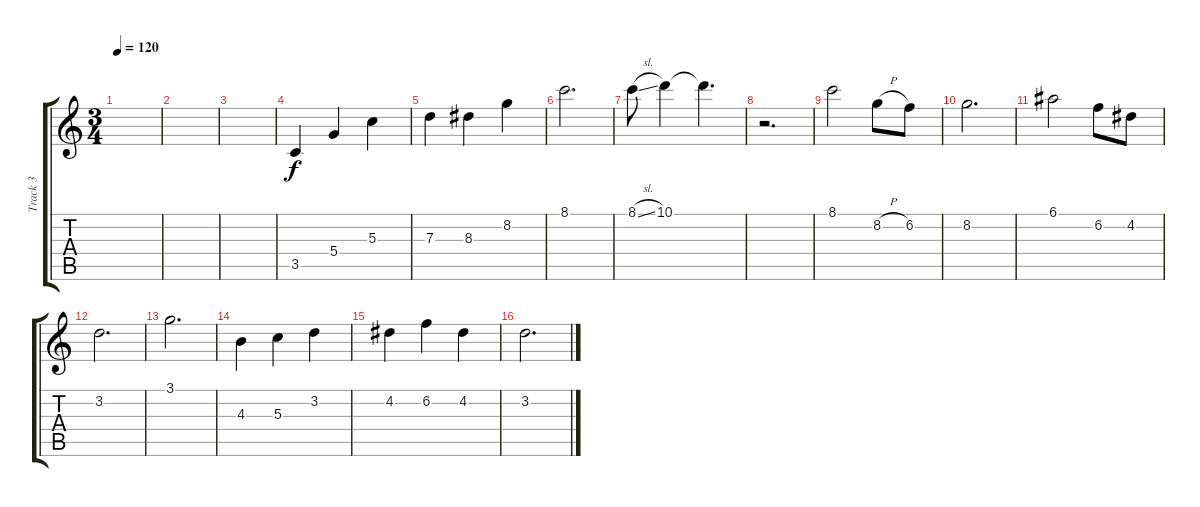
\track ("Track 3" "Track 3") {instrument electricguitarclean}
\staff {score tabs}
\tuning (E4 B3 G3 D3 A2 E2) {hide}
\ts (3 4)
\tempo 120
\clef g2
\ks c
|
|
|
3.5.4 5.4.4 5.3.4 |
7.3.4 8.3.4 8.2.4 |
8.1.2{d} |
8.1{sl}.8 10.1.4 10.1{t}.4{d} |
r.2{d} |
8.1.2 8.2{h}.8 6.2.8 |
8.2.2{d} |
6.1.2 6.2.8 4.2.8 |
3.2.2{d} |
3.1.2{d} |
4.3.4 5.3.4 3.2.4 |
4.2.4 6.2.4 4.2.4 |
3.2.2{d}
